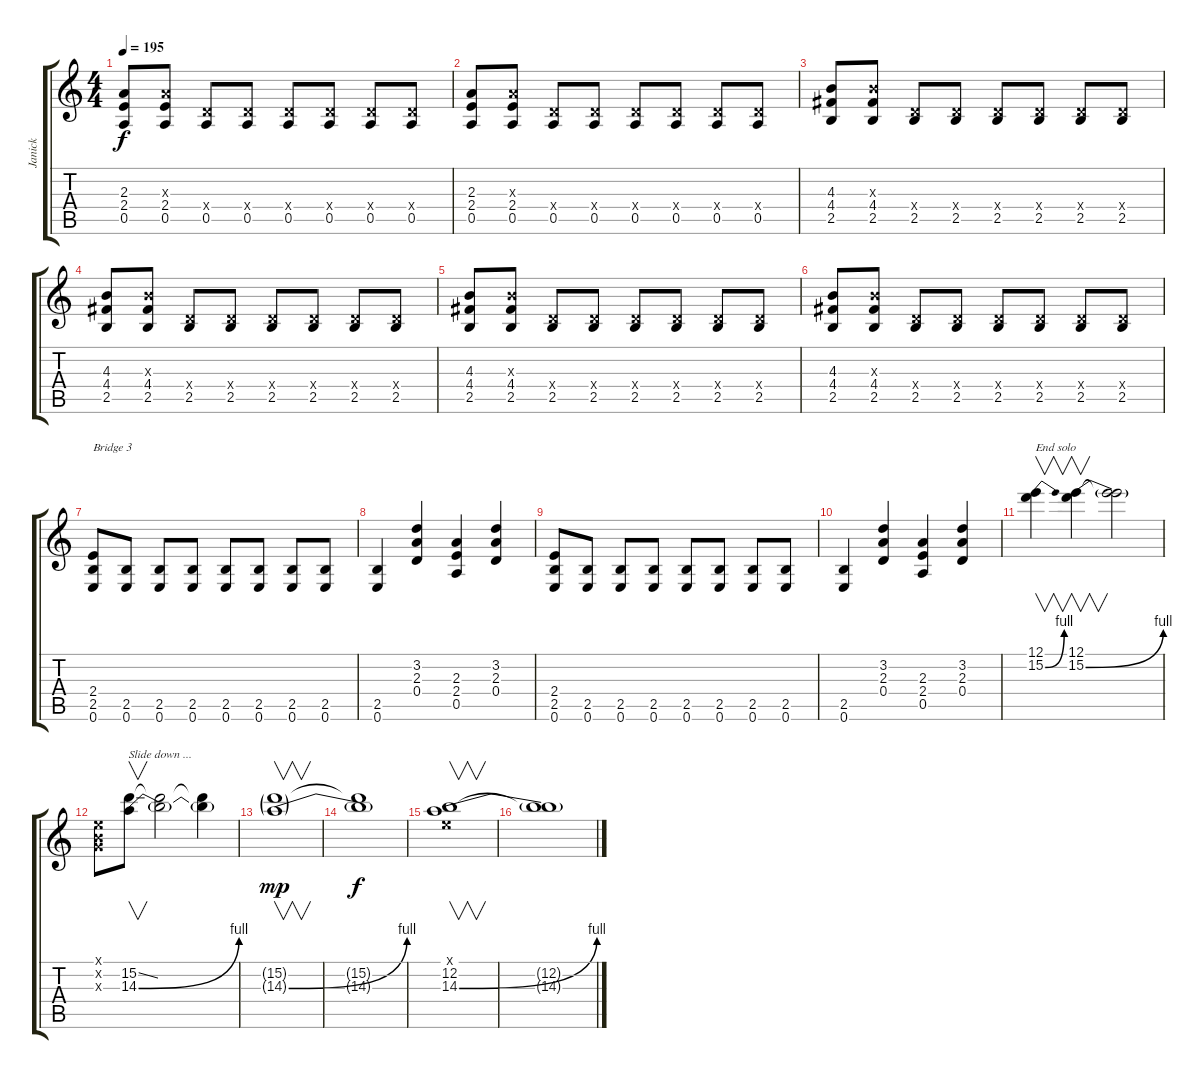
\track ("Janick" "Janick") {instrument distortionguitar}
\staff {score tabs}
\tuning (E4 B3 G3 D3 A2 E2) {hide}
\ts (4 4)
\tempo 195
\clef g2
\ks c
(2.3 2.4 0.5).8{dy f} (2.3{x} 2.4 0.5).8 (0.4{x} 0.5).8 (0.4{x} 0.5).8 (0.4{x} 0.5).8 (0.4{x} 0.5).8 (0.4{x} 0.5).8 (0.4{x} 0.5).8 |
(2.3 2.4 0.5).8 (2.3{x} 2.4 0.5).8 (0.4{x} 0.5).8 (0.4{x} 0.5).8 (0.4{x} 0.5).8 (0.4{x} 0.5).8 (0.4{x} 0.5).8 (0.4{x} 0.5).8 |
(4.3 4.4 2.5).8 (4.3{x} 4.4 2.5).8 (0.4{x} 2.5).8 (0.4{x} 2.5).8 (0.4{x} 2.5).8 (0.4{x} 2.5).8 (0.4{x} 2.5).8 (0.4{x} 2.5).8 |
(4.3 4.4 2.5).8 (4.3{x} 4.4 2.5).8 (0.4{x} 2.5).8 (0.4{x} 2.5).8 (0.4{x} 2.5).8 (0.4{x} 2.5).8 (0.4{x} 2.5).8 (0.4{x} 2.5).8 |
(4.3 4.4 2.5).8 (4.3{x} 4.4 2.5).8 (0.4{x} 2.5).8 (0.4{x} 2.5).8 (0.4{x} 2.5).8 (0.4{x} 2.5).8 (0.4{x} 2.5).8 (0.4{x} 2.5).8 |
(4.3 4.4 2.5).8 (4.3{x} 4.4 2.5).8 (0.4{x} 2.5).8 (0.4{x} 2.5).8 (0.4{x} 2.5).8 (0.4{x} 2.5).8 (0.4{x} 2.5).8 (0.4{x} 2.5).8 |
(2.4 2.5 0.6).8{txt "Bridge 3"} (2.5 0.6).8 (2.5 0.6).8 (2.5 0.6).8 (2.5 0.6).8 (2.5 0.6).8 (2.5 0.6).8 (2.5 0.6).8 |
(2.5 0.6).4 (3.2 2.3 0.4).4 (2.3 2.4 0.5).4 (3.2 2.3 0.4).4 |
(2.4 2.5 0.6).8 (2.5 0.6).8 (2.5 0.6).8 (2.5 0.6).8 (2.5 0.6).8 (2.5 0.6).8 (2.5 0.6).8 (2.5 0.6).8 |
(2.5 0.6).4 (3.2 2.3 0.4).4 (2.3 2.4 0.5).4 (3.2 2.3 0.4).4 |
(12.1 15.2{be (bend 0 0 60 4)}).4{v txt "End solo"} (12.1 15.2{be (bend 0 0 60 4)}).4{v} (12.1{t} 15.2{t}).2 |
(0.1{x} 0.2{x} 0.3{x}).8 (15.2{ss} 14.3{be (bend 0 0 60 4)}).8{v txt "Slide down ..."} (15.2{t} 14.3{t}).2 (15.2{t} 14.3{t}).4 |
(15.2{g} 14.3{be (bend 0 0 60 4) g}).1{v dy mp} |
(15.2{t} 14.3{t}).1{dy f} |
(0.1{x} 12.2 14.3{be (bend 0 0 60 4)}).1{v} |
(12.2{t} 14.3{t}).1
